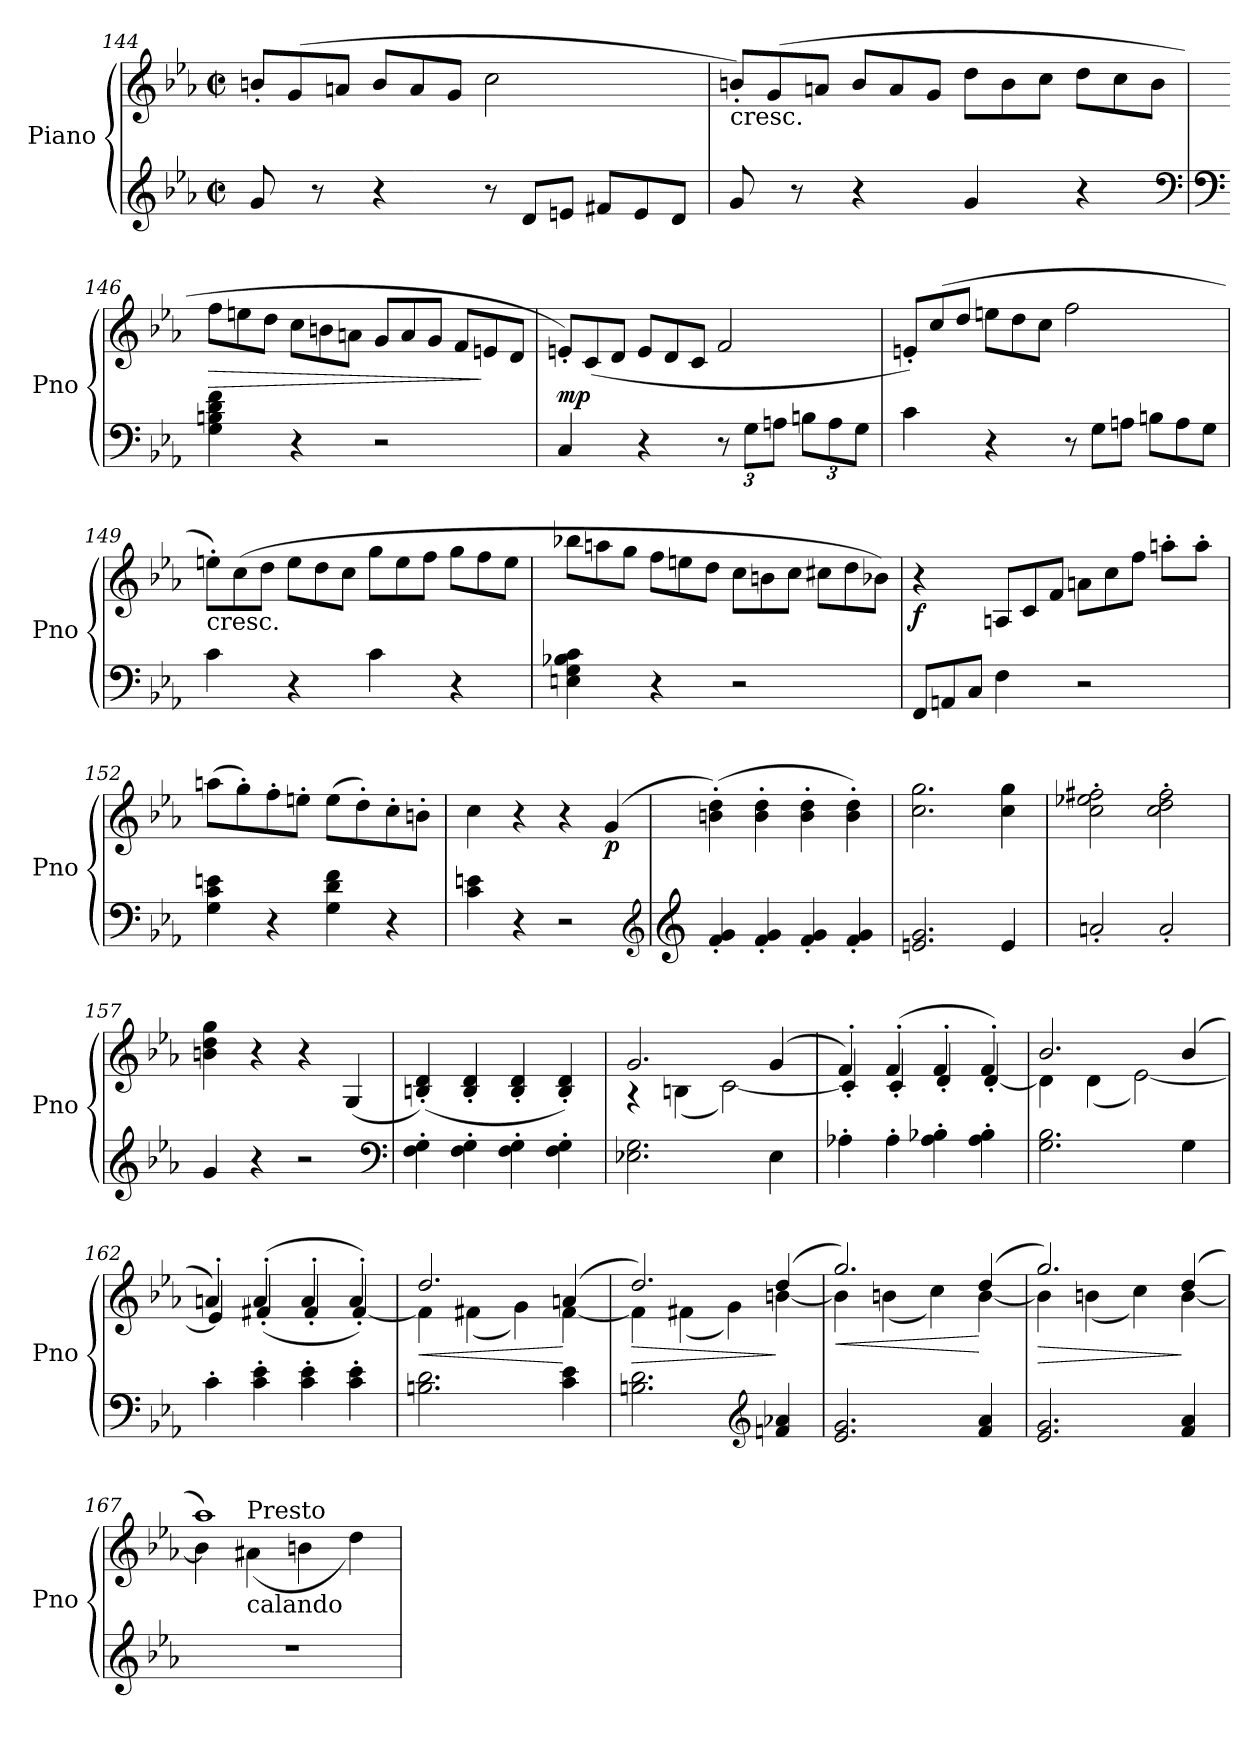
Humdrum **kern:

**kern	**kern	**dynam
*part1	*part1	*part1
*staff2	*staff1	*staff1/2
*I"Piano	*	*
*I'Pno	*	*
*clefG2	*clefG2	*
*k[b-e-a-]	*k[b-e-a-]	*
*E-:	*E-:	*
*M2/2	*M2/2	*
*met(c|)	*met(c|)	*
*	*Xtuplet	*
=144	=144	=144
8g/	12bn'/L	.
.	(12g/	.
8r	.	.
.	12an/J	.
4r	12b/L	.
.	12a/	.
.	12g/J	.
*Xtuplet	*	*
12r	2cc\	.
12d/L	.	.
12en/J	.	.
12f#X/L	.	.
12e/	.	.
12d/J	.	.
=145	=145	=145
!	!LO:TX:b:t=cresc.	!
8g/	12bn'/L)	.
.	(12g/	.
8r	.	.
.	12an/J	.
4r	12b/L	.
.	12a/	.
.	12g/J	.
4g/	12dd\L	.
.	12b\	.
.	12cc\J	.
4r	12dd\L	.
.	12cc\	.
.	12b\J	.
*clefF4	*	*
!!LO:LB:g=z
=146	=146	=146
*clefF4	*	*
!	!	!LO:HP:b
4G\ 4Bn\ 4d\ 4f\	12ff\L	>
.	12een\	.
.	12dd\J	.
4r	12cc\L	.
.	12bn\	.
.	12an\J	.
2r	12g/L	.
.	12a/	.
.	12g/J	.
.	12f/L	.
.	12en/	]
.	12d/J	.
=147	=147	=147
!	!	!LO:DY:a=2
4C/	12en'/L)	mp
.	(12c/	.
.	12d/J	.
4r	12e/L	.
.	12d/	.
.	12c/J	.
*tuplet	*	*
*Xbrackettup	*	*
12r	2f/	.
12G\L	.	.
12An\J	.	.
12Bn\L	.	.
12A\	.	.
12G\J	.	.
=148	=148	=148
4c\	12en'/L)	.
.	(12cc/	.
.	12dd/J	.
4r	12een\L	.
.	12dd\	.
.	12cc\J	.
*Xtuplet	*	*
12r	2ff\	.
12G\L	.	.
12An\J	.	.
12Bn\L	.	.
12A\	.	.
12G\J	.	.
=149	=149	=149
!	!LO:TX:b:t=cresc.	!
4c\	12een'\L)	.
.	(12cc\	.
.	12dd\J	.
4r	12ee\L	.
.	12dd\	.
.	12cc\J	.
4c\	12gg\L	.
.	12ee\	.
.	12ff\J	.
4r	12gg\L	.
.	12ff\	.
.	12ee\J	.
!!LO:LB:g=z
=150	=150	=150
4En\ 4G\ 4B-X\ 4c\	12bb-X\L	.
.	12aan\	.
.	12gg\J	.
4r	12ff\L	.
.	12een\	.
.	12dd\J	.
2r	12cc\L	.
.	12bn\	.
.	12cc\J	.
.	12cc#X\L	.
.	12dd\	.
.	12b-X\J)	.
=151	=151	=151
!	!	!LO:DY:b
12FF/L	4r	f
12AAn/	.	.
12C/J	.	.
4F\	12An/L	.
.	12c/	.
.	12f/J	.
2r	12an\L	.
.	12cc\	.
.	12ff\J	.
.	8aan'\L	.
.	8aa'\J	.
=152	=152	=152
4G\ 4c\ 4en\	(8aan\L	.
.	8gg'\)	.
4r	8ff'\	.
.	8een'\J	.
4G\ 4d\ 4f\	(8ee\L	.
.	8dd'\)	.
4r	8cc'\	.
.	8bn'\J	.
=153	=153	=153
4c\ 4en\	4cc\	.
4r	4r	.
2r	4r	.
!	!	!LO:DY:b
.	(4g/	p
*clefG2	*	*
!!LO:PB:g=z
=154	=154	=154
*clefG2	*	*
4f/' 4g/'	(4bn\' 4dd\')	.
4f/' 4g/'	4b\' 4dd\'	.
4f/' 4g/'	4b\' 4dd\'	.
4f/' 4g/'	4b\' 4dd\')	.
=155	=155	=155
2.en/ 2.g/	2.cc\ 2.gg\	.
4e/	4cc\ 4gg\	.
=156	=156	=156
2an'/	2cc\' 2ee-X\' 2ff#X\'	.
2a'/	2cc\' 2dd\' 2ff#\'	.
=157	=157	=157
4g/	4bn\ 4dd\ 4gg\	.
4r	4r	.
2r	4r	.
.	(4G/	.
*clefF4	*	*
=158	=158	=158
4F\' 4G\'	(4Bn/' 4d/')	.
4F\' 4G\'	4B/' 4d/'	.
4F\' 4G\'	4B/' 4d/'	.
4F\' 4G\'	4B/' 4d/')	.
=159	=159	=159
*	*^	*
2.E-X\ 2.G\	2.g/	4rA	.
.	.	(4Bn\	.
.	.	[2c\)	.
4E-\	(4g/	.	.
=160	=160	=160	=160
4A-X'\	4f'/)	4c'/]	.
4A-'\	(4f'/	4c'/	.
4A-\' 4B-X\'	4f'/	4d'/	.
4A-\' 4B-\'	4f'/)	[4d'/	.
!!LO:PB:g=z	!!
=161	=161	=161	=161
2.G\ 2.B-\	2.b-/	4d\]	.
.	.	(4d\	.
.	.	[2e-\)	.
4G\	(4b-/	.	.
!!LO:PB:g=z	!!
=162	=162	=162	=162
4c'\	4an'/)	4e-/]	.
4c\' 4e-\'	(4a'/	(4f#X'/	.
4c\' 4e-\'	4a'/	4f#'/	.
4c\' 4e-\'	4a'/)	[4f#'/)	.
=163	=163	=163	=163
!	!	!	!LO:HP:b
2.Bn\ 2.d\	2.dd/	4f#\]	<
.	.	(4f#X\	.
.	.	4g\)	.
4c\ 4e-\	(4an/	[4f#\	[
=164	=164	=164	=164
!	!	!	!LO:HP:b
2.Bn\ 2.d\	2.dd/)	4f#\]	>
.	.	(4f#X\	.
.	.	4g\)	.
*clefG2	*	*	*
4fn/ 4a-X/	(4dd/	[4bn\	]
=165	=165	=165	=165
!	!	!	!LO:HP:b
2.e-/ 2.g/	2.gg/)	4b\]	<
.	.	(4bn\	.
.	.	4cc\)	.
4f/ 4a-/	(4dd/	[4b\	[
=166	=166	=166	=166
!	!	!	!LO:HP:b
2.e-/ 2.g/	2.gg/)	4b\]	>
.	.	(4bn\	.
.	.	4cc\)	.
4f/ 4a-/	(4dd/	[4b\	]
=167	=167	=167	=167
1r	1aa-)	4b\]	.
!	!	!LO:TX:b:t=calando	!
!	!	!LO:TX:a:t=Presto	!
.	.	(4a#X\	.
.	.	4bn\	.
.	.	4dd\)	.
*	*v	*v	*
=	=	=
*-	*-	*-
